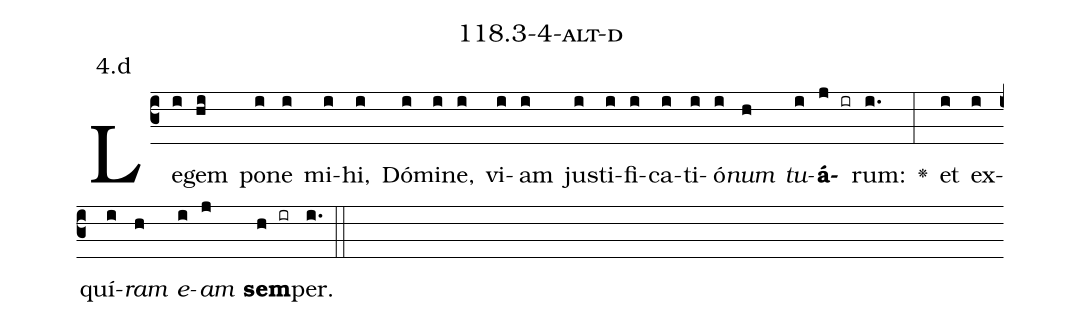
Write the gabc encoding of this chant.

name: 118.3-4-alt-d;
annotation: 4.d;
%%
(c3)Le(i)gem(hi) po(i)ne(i) mi(i)hi,(i) Dó(i)mi(i)ne,(i) vi(i)am(i) jus(i)ti(i)fi(i)ca(i)ti(i)ó(i)<i>num</i>(h) <i>tu</i>(i)<b>á</b>(j ir)rum:(i.) <v>\greheightstar</v>(:) et(i) ex(i)quí(i)<i>ram</i>(h) <i>e</i>(i)<i>am</i>(j) <b>sem</b>(h ir)per.(i.) (::)


%E(i) u(h) o(i) u(j) a(h) e.(i.) (::)
